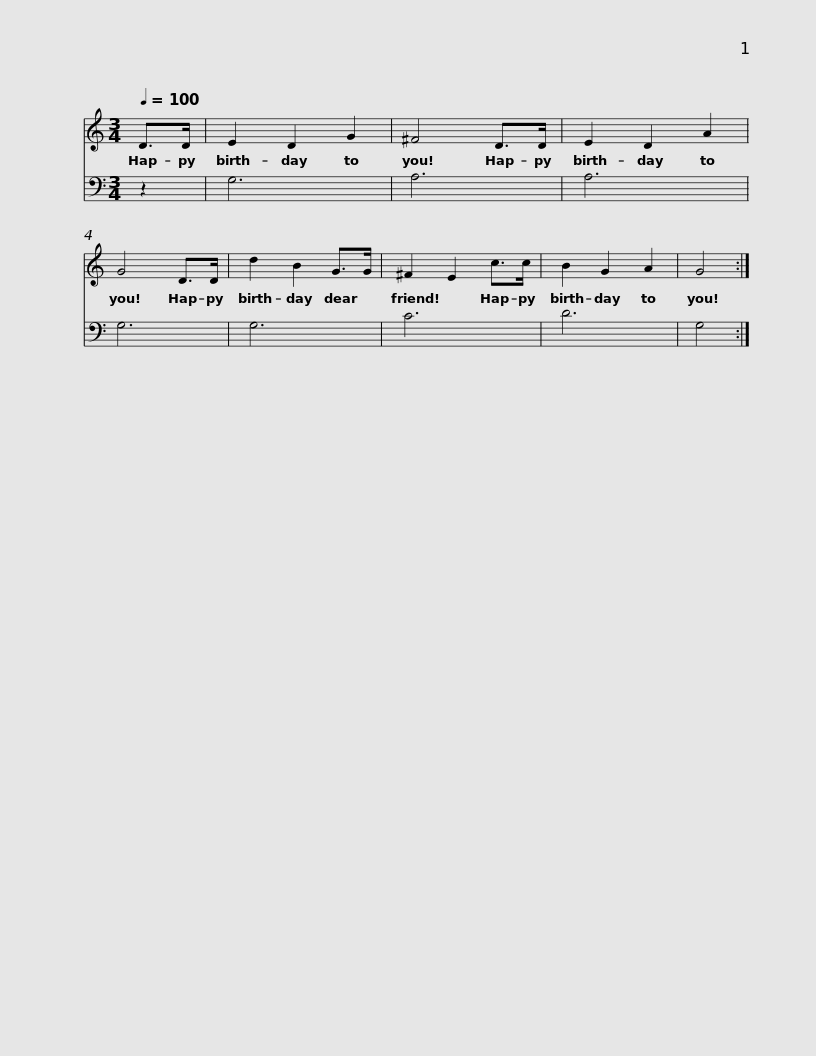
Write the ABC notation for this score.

X:1
%%score 1 2
L:1/8
Q:1/4=100
M:3/4
I:linebreak $
K:C
V:1 treble
V:2 bass
V:1
 D>D | E2 D2 G2 | ^F4 D>D | E2 D2 A2 | G4 D>D |$ %5
 d2 B2 G>G | ^F2 E2 c>c | B2 G2 A2 | G4 :| %9
V:2
 z2 | G,6 | A,6 | A,6 | G,6 |$ %5
 G,6 | C6 | D6 | G,4 :| %9
